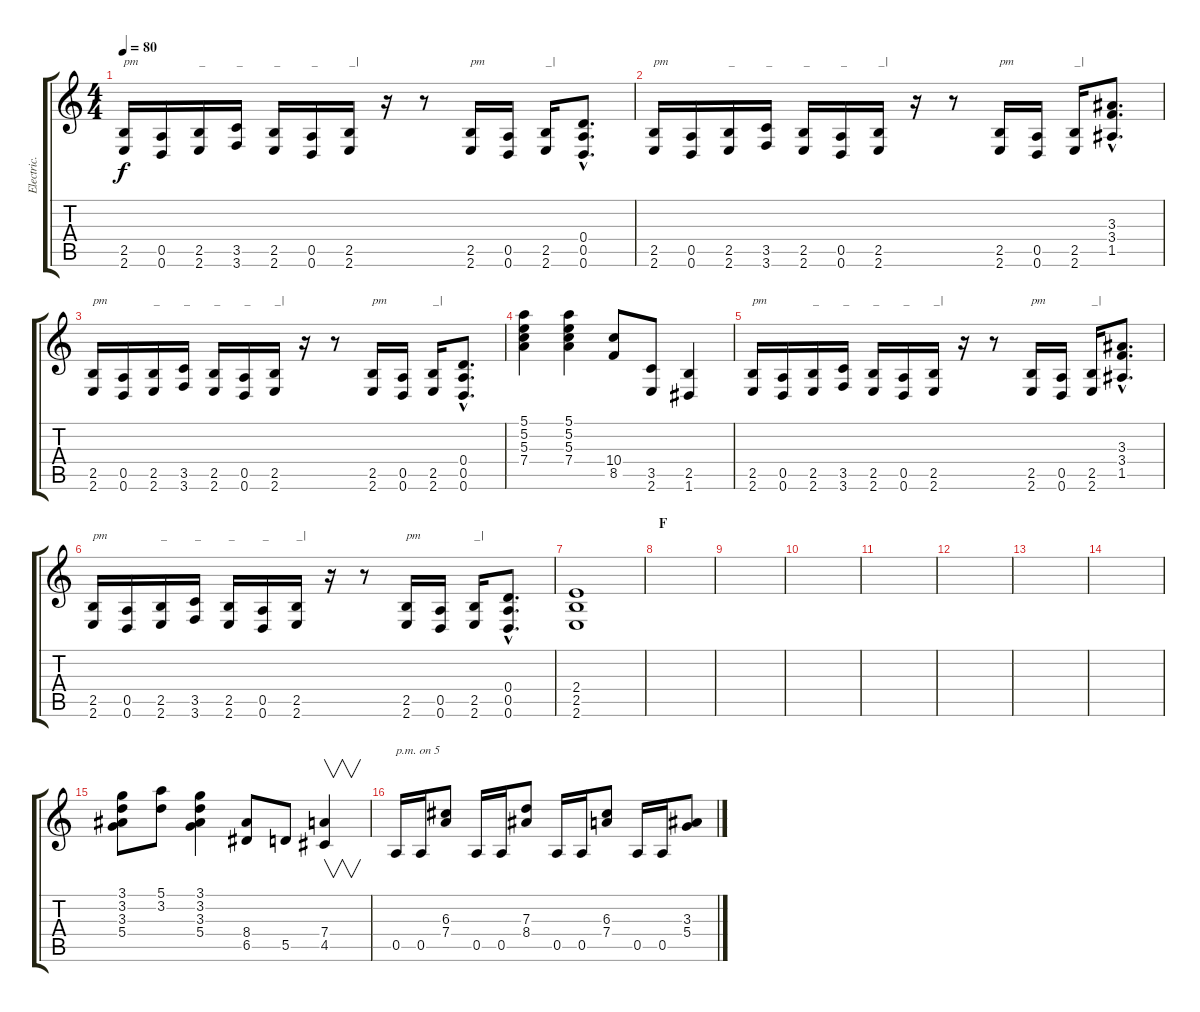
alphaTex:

\track ("Electric. Gtr." "Electric. ") {instrument distortionguitar}
\staff {score tabs}
\tuning (E4 B3 G3 D3 A2 D2) {hide}
\ts (4 4)
\tempo 80
\clef g2
\ks c
(2.5 2.6).16{txt "pm" dy f} (0.5 0.6).16 (2.5 2.6).16{txt "_"} (3.5 3.6).16{txt "_"} (2.5 2.6).16{txt "_"} (0.5 0.6).16{txt "_"} (2.5 2.6).16{txt "_|"} r.16 r.8 (2.5 2.6).16{txt "pm"} (0.5 0.6).16 (2.5 2.6).16{txt "_|"} (0.4{hac} 0.5{hac} 0.6{hac}).8{d} |
(2.5 2.6).16{txt "pm"} (0.5 0.6).16 (2.5 2.6).16{txt "_"} (3.5 3.6).16{txt "_"} (2.5 2.6).16{txt "_"} (0.5 0.6).16{txt "_"} (2.5 2.6).16{txt "_|"} r.16 r.8 (2.5 2.6).16{txt "pm"} (0.5 0.6).16 (2.5 2.6).16{txt "_|"} (3.3{hac} 3.4{hac} 1.5{hac}).8{d} |
(2.5 2.6).16{txt "pm"} (0.5 0.6).16 (2.5 2.6).16{txt "_"} (3.5 3.6).16{txt "_"} (2.5 2.6).16{txt "_"} (0.5 0.6).16{txt "_"} (2.5 2.6).16{txt "_|"} r.16 r.8 (2.5 2.6).16{txt "pm"} (0.5 0.6).16 (2.5 2.6).16{txt "_|"} (0.4{hac} 0.5{hac} 0.6{hac}).8{d} |
(5.1 5.2 5.3 7.4).4{volume 4} (5.1 5.2 5.3 7.4).4 (10.4 8.5).8{volume 8} (3.5 2.6).8 (2.5 1.6).4 |
(2.5 2.6).16{txt "pm"} (0.5 0.6).16 (2.5 2.6).16{txt "_"} (3.5 3.6).16{txt "_"} (2.5 2.6).16{txt "_"} (0.5 0.6).16{txt "_"} (2.5 2.6).16{txt "_|"} r.16 r.8 (2.5 2.6).16{txt "pm"} (0.5 0.6).16 (2.5 2.6).16{txt "_|"} (3.3{hac} 3.4{hac} 1.5{hac}).8{d} |
(2.5 2.6).16{txt "pm"} (0.5 0.6).16 (2.5 2.6).16{txt "_"} (3.5 3.6).16{txt "_"} (2.5 2.6).16{txt "_"} (0.5 0.6).16{txt "_"} (2.5 2.6).16{txt "_|"} r.16 r.8 (2.5 2.6).16{txt "pm"} (0.5 0.6).16 (2.5 2.6).16{txt "_|"} (0.4{hac} 0.5{hac} 0.6{hac}).8{d} |
(2.4 2.5 2.6).1 |
\section ("" "F")
|
|
|
|
|
|
|
(3.1 3.2 3.3 5.4).8 (5.1 3.2).8 (3.1 3.2 3.3 5.4).4 (8.4 6.5).8 5.5.8 (7.4 4.5).4{v} |
0.5.16{txt "p.m. on 5"} 0.5.16 (6.3 7.4).8 0.5.16 0.5.16 (7.3 8.4).8 0.5.16 0.5.16 (6.3 7.4).8 0.5.16 0.5.16 (3.3 5.4).8
